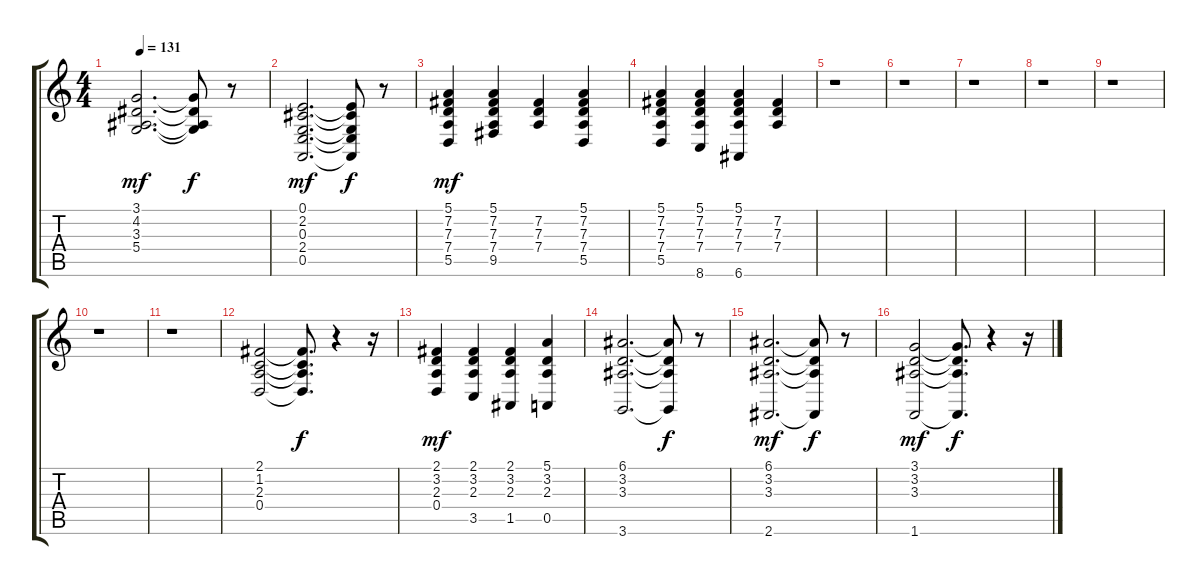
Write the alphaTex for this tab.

\track "" {instrument electricpiano1}
\staff {score tabs}
\tuning (E4 B3 G3 D3 A2 E2) {hide}
\ts (4 4)
\tempo 131
\clef g2
\ks c
(3.1 4.2 3.3 5.4).2{d dy mf} (3.1{t} 4.2{t} 3.3{t} 5.4{t}).8{dy f} r.8 |
(0.1 2.2 0.3 2.4 0.5).2{d dy mf} (0.1{t} 2.2{t} 0.3{t} 2.4{t} 0.5{t}).8{dy f} r.8 |
(5.1 7.2 7.3 7.4 5.5).4{dy mf} (5.1 7.2 7.3 7.4 9.5).4 (7.2 7.3 7.4).4 (5.1 7.2 7.3 7.4 5.5).4 |
(5.1 7.2 7.3 7.4 5.5).4 (5.1 7.2 7.3 7.4 8.6).4 (5.1 7.2 7.3 7.4 6.6).4 (7.2 7.3 7.4).4 |
r.1 |
r.1 |
r.1 |
r.1 |
r.1 |
r.1 |
r.1 |
(2.1 1.2 2.3 0.4).2 (2.1{t} 1.2{t} 2.3{t} 0.4{t}).8{d dy f} r.4 r.16 |
(2.1 3.2 2.3 0.4).4{dy mf} (2.1 3.2 2.3 3.5).4 (2.1 3.2 2.3 1.5).4 (5.1 3.2 2.3 0.5).4 |
(6.1 3.2 3.3 3.6).2{d} (6.1{t} 3.2{t} 3.3{t} 3.6{t}).8{dy f} r.8 |
(6.1 3.2 3.3 2.6).2{d dy mf} (6.1{t} 3.2{t} 3.3{t} 2.6{t}).8{dy f} r.8 |
(3.1 3.2 3.3 1.6).2{dy mf} (3.1{t} 3.2{t} 3.3{t} 1.6{t}).8{d dy f} r.4 r.16
